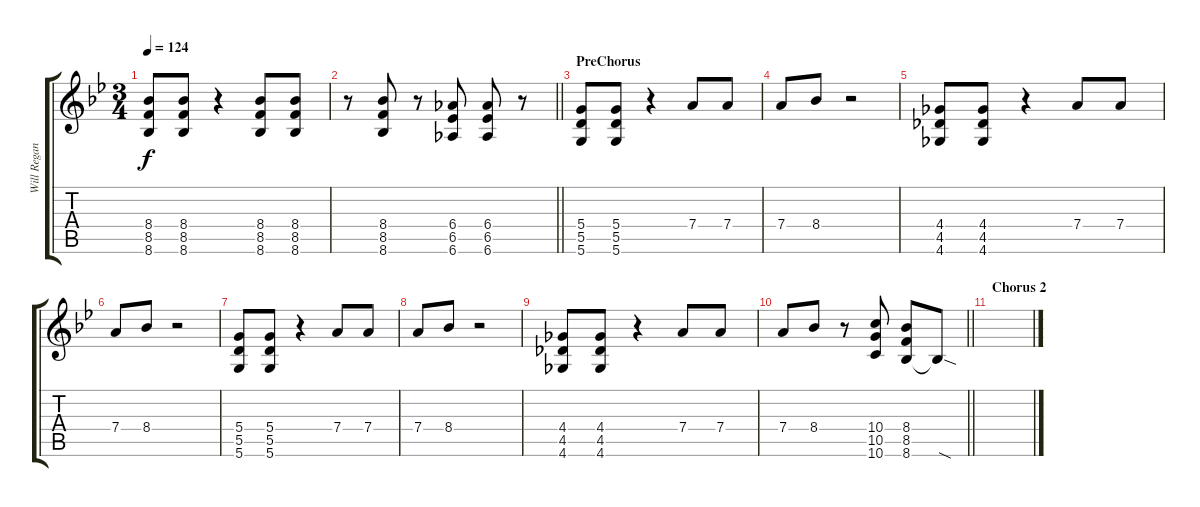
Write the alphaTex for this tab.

\track ("Will Regano (distorted)" "Will Regan") {instrument distortionguitar}
\staff {score tabs}
\tuning (D4 A3 Gb3 D3 A2 D2) {hide}
\ts (3 4)
\tempo 124
\clef g2
\ks bb
(8.4 8.5 8.6).8{dy f} (8.4 8.5 8.6).8 r.4 (8.4 8.5 8.6).8 (8.4 8.5 8.6).8 |
\barLineRight lightlight
r.8 (8.4 8.5 8.6).8 r.8 (6.4 6.5 6.6).8 (6.4 6.5 6.6).8 r.8 |
\section ("" "PreChorus")
(5.4 5.5 5.6).8 (5.4 5.5 5.6).8 r.4 7.4.8 7.4.8 |
7.4.8 8.4.8 r.2 |
(4.4 4.5 4.6).8 (4.4 4.5 4.6).8 r.4 7.4.8 7.4.8 |
7.4.8 8.4.8 r.2 |
(5.4 5.5 5.6).8 (5.4 5.5 5.6).8 r.4 7.4.8 7.4.8 |
7.4.8 8.4.8 r.2 |
(4.4 4.5 4.6).8 (4.4 4.5 4.6).8 r.4 7.4.8 7.4.8 |
\barLineRight lightlight
7.4.8 8.4.8 r.8 (10.4 10.5 10.6).8 (8.4 8.5 8.6).8 8.6{sod t}.8 |
\section ("" "Chorus 2")
